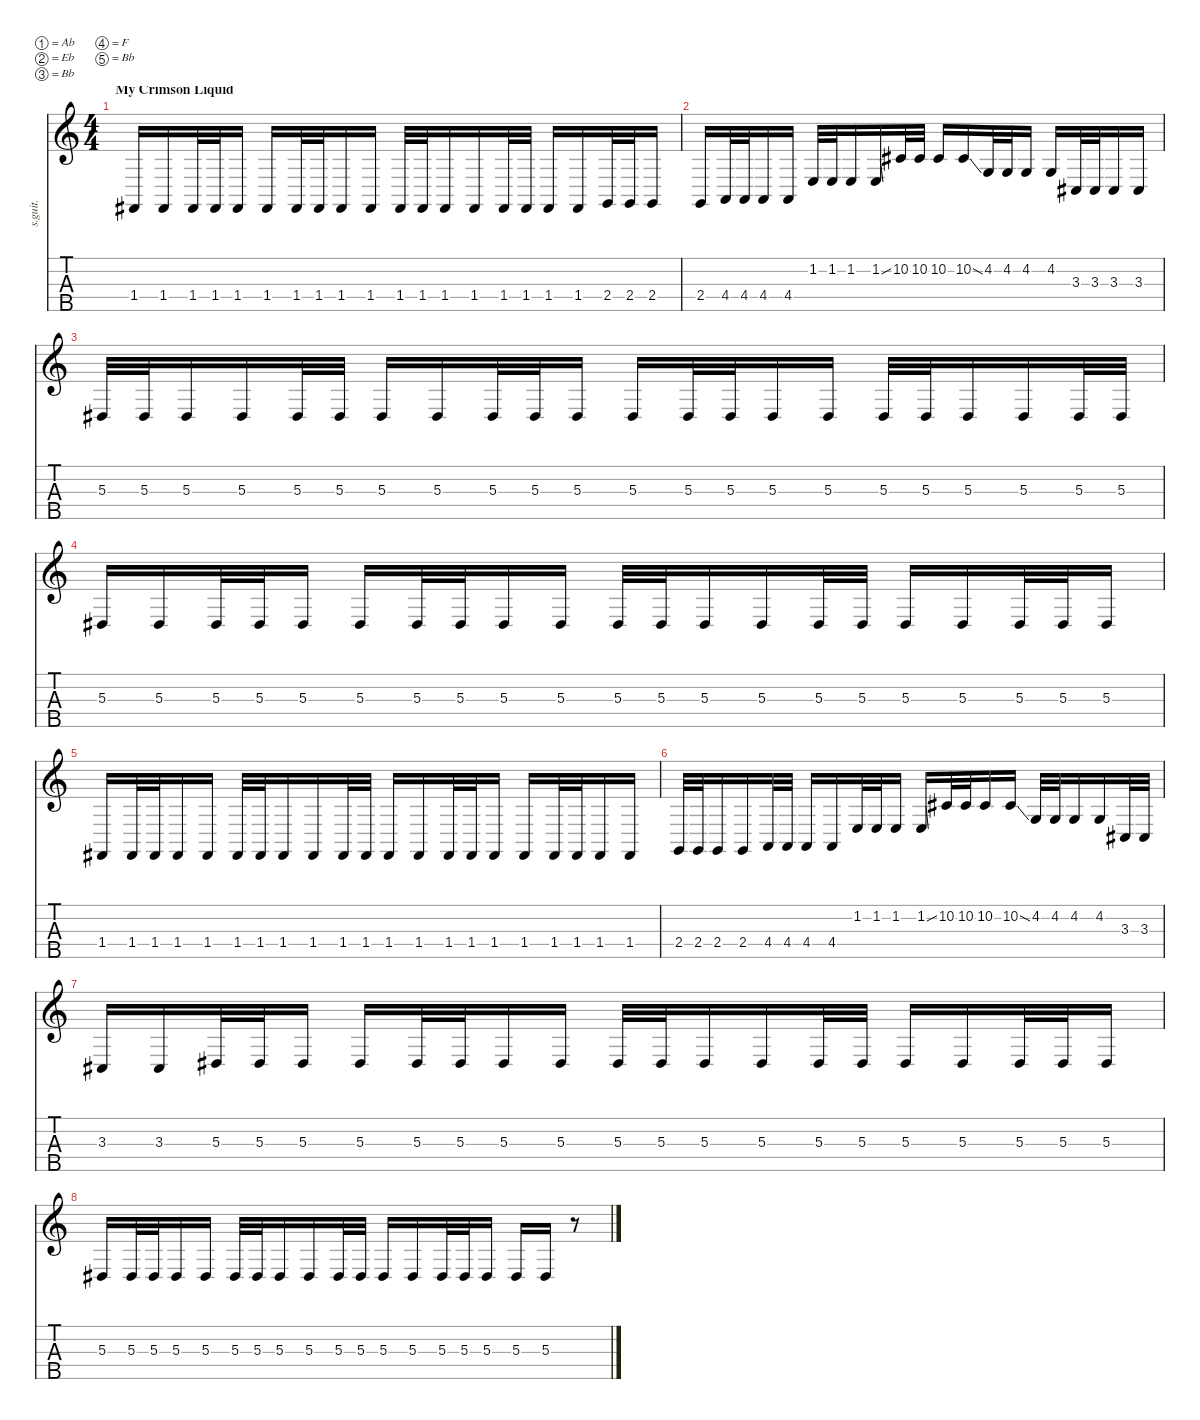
\defaultSystemsLayout 4
\hideDynamics
\bracketExtendMode nobrackets
\track ("Dick Lovgren (Bass)" "s.guit.") {instrument electricbasspick}
\staff {score tabs}
\tuning (Ab2 Eb2 Bb1 F1 Bb0)
\ts (4 4)
\section ("" "My Crimson Liquid")
\tempo (115 hide)
\clef g2
\ks c
1.4{acc #}.16{lyrics (0 "") lyrics (1 "") lyrics (2 "") lyrics (3 "") lyrics (4 "") dy f} 1.4{acc #}.16{lyrics (0 "") lyrics (1 "") lyrics (2 "") lyrics (3 "") lyrics (4 "")} 1.4{acc #}.32{lyrics (0 "") lyrics (1 "") lyrics (2 "") lyrics (3 "") lyrics (4 "")} 1.4{acc #}.32{lyrics (0 "") lyrics (1 "") lyrics (2 "") lyrics (3 "") lyrics (4 "")} 1.4{acc #}.16{lyrics (0 "") lyrics (1 "") lyrics (2 "") lyrics (3 "") lyrics (4 "")} 1.4{acc #}.16{lyrics (0 "") lyrics (1 "") lyrics (2 "") lyrics (3 "") lyrics (4 "")} 1.4{acc #}.32{lyrics (0 "") lyrics (1 "") lyrics (2 "") lyrics (3 "") lyrics (4 "")} 1.4{acc #}.32{lyrics (0 "") lyrics (1 "") lyrics (2 "") lyrics (3 "") lyrics (4 "")} 1.4{acc #}.16{lyrics (0 "") lyrics (1 "") lyrics (2 "") lyrics (3 "") lyrics (4 "")} 1.4{acc #}.16{lyrics (0 "") lyrics (1 "") lyrics (2 "") lyrics (3 "") lyrics (4 "")} 1.4{acc #}.32{lyrics (0 "") lyrics (1 "") lyrics (2 "") lyrics (3 "") lyrics (4 "")} 1.4{acc #}.32{lyrics (0 "") lyrics (1 "") lyrics (2 "") lyrics (3 "") lyrics (4 "")} 1.4{acc #}.16{lyrics (0 "") lyrics (1 "") lyrics (2 "") lyrics (3 "") lyrics (4 "")} 1.4{acc #}.16{lyrics (0 "") lyrics (1 "") lyrics (2 "") lyrics (3 "") lyrics (4 "")} 1.4{acc #}.32{lyrics (0 "") lyrics (1 "") lyrics (2 "") lyrics (3 "") lyrics (4 "")} 1.4{acc #}.32{lyrics (0 "") lyrics (1 "") lyrics (2 "") lyrics (3 "") lyrics (4 "")} 1.4{acc #}.16{lyrics (0 "") lyrics (1 "") lyrics (2 "") lyrics (3 "") lyrics (4 "")} 1.4{acc #}.16{lyrics (0 "") lyrics (1 "") lyrics (2 "") lyrics (3 "") lyrics (4 "")} 2.4.32{lyrics (0 "") lyrics (1 "") lyrics (2 "") lyrics (3 "") lyrics (4 "")} 2.4.32{lyrics (0 "") lyrics (1 "") lyrics (2 "") lyrics (3 "") lyrics (4 "")} 2.4.16{lyrics (0 "") lyrics (1 "") lyrics (2 "") lyrics (3 "") lyrics (4 "")} |
2.4.16{lyrics (0 "") lyrics (1 "") lyrics (2 "") lyrics (3 "") lyrics (4 "")} 4.4.32{lyrics (0 "") lyrics (1 "") lyrics (2 "") lyrics (3 "") lyrics (4 "")} 4.4.32{lyrics (0 "") lyrics (1 "") lyrics (2 "") lyrics (3 "") lyrics (4 "")} 4.4.16{lyrics (0 "") lyrics (1 "") lyrics (2 "") lyrics (3 "") lyrics (4 "")} 4.4.16{lyrics (0 "") lyrics (1 "") lyrics (2 "") lyrics (3 "") lyrics (4 "")} 1.2.32{lyrics (0 "") lyrics (1 "") lyrics (2 "") lyrics (3 "") lyrics (4 "")} 1.2.32{lyrics (0 "") lyrics (1 "") lyrics (2 "") lyrics (3 "") lyrics (4 "")} 1.2.16{lyrics (0 "") lyrics (1 "") lyrics (2 "") lyrics (3 "") lyrics (4 "")} 1.2{ss}.16{lyrics (0 "") lyrics (1 "") lyrics (2 "") lyrics (3 "") lyrics (4 "")} 10.2{acc #}.32{lyrics (0 "") lyrics (1 "") lyrics (2 "") lyrics (3 "") lyrics (4 "")} 10.2{acc #}.32{lyrics (0 "") lyrics (1 "") lyrics (2 "") lyrics (3 "") lyrics (4 "")} 10.2{acc #}.16{lyrics (0 "") lyrics (1 "") lyrics (2 "") lyrics (3 "") lyrics (4 "")} 10.2{ss acc #}.16{lyrics (0 "") lyrics (1 "") lyrics (2 "") lyrics (3 "") lyrics (4 "")} 4.2.32{lyrics (0 "") lyrics (1 "") lyrics (2 "") lyrics (3 "") lyrics (4 "")} 4.2.32{lyrics (0 "") lyrics (1 "") lyrics (2 "") lyrics (3 "") lyrics (4 "")} 4.2.16{lyrics (0 "") lyrics (1 "") lyrics (2 "") lyrics (3 "") lyrics (4 "")} 4.2.16{lyrics (0 "") lyrics (1 "") lyrics (2 "") lyrics (3 "") lyrics (4 "")} 3.3{acc #}.32{lyrics (0 "") lyrics (1 "") lyrics (2 "") lyrics (3 "") lyrics (4 "")} 3.3{acc #}.32{lyrics (0 "") lyrics (1 "") lyrics (2 "") lyrics (3 "") lyrics (4 "")} 3.3{acc #}.16{lyrics (0 "") lyrics (1 "") lyrics (2 "") lyrics (3 "") lyrics (4 "")} 3.3{acc #}.16{lyrics (0 "") lyrics (1 "") lyrics (2 "") lyrics (3 "") lyrics (4 "")} |
5.3{acc #}.32{lyrics (0 "") lyrics (1 "") lyrics (2 "") lyrics (3 "") lyrics (4 "")} 5.3{acc #}.32{lyrics (0 "") lyrics (1 "") lyrics (2 "") lyrics (3 "") lyrics (4 "")} 5.3{acc #}.16{lyrics (0 "") lyrics (1 "") lyrics (2 "") lyrics (3 "") lyrics (4 "")} 5.3{acc #}.16{lyrics (0 "") lyrics (1 "") lyrics (2 "") lyrics (3 "") lyrics (4 "")} 5.3{acc #}.32{lyrics (0 "") lyrics (1 "") lyrics (2 "") lyrics (3 "") lyrics (4 "")} 5.3{acc #}.32{lyrics (0 "") lyrics (1 "") lyrics (2 "") lyrics (3 "") lyrics (4 "")} 5.3{acc #}.16{lyrics (0 "") lyrics (1 "") lyrics (2 "") lyrics (3 "") lyrics (4 "")} 5.3{acc #}.16{lyrics (0 "") lyrics (1 "") lyrics (2 "") lyrics (3 "") lyrics (4 "")} 5.3{acc #}.32{lyrics (0 "") lyrics (1 "") lyrics (2 "") lyrics (3 "") lyrics (4 "")} 5.3{acc #}.32{lyrics (0 "") lyrics (1 "") lyrics (2 "") lyrics (3 "") lyrics (4 "")} 5.3{acc #}.16{lyrics (0 "") lyrics (1 "") lyrics (2 "") lyrics (3 "") lyrics (4 "")} 5.3{acc #}.16{lyrics (0 "") lyrics (1 "") lyrics (2 "") lyrics (3 "") lyrics (4 "")} 5.3{acc #}.32{lyrics (0 "") lyrics (1 "") lyrics (2 "") lyrics (3 "") lyrics (4 "")} 5.3{acc #}.32{lyrics (0 "") lyrics (1 "") lyrics (2 "") lyrics (3 "") lyrics (4 "")} 5.3{acc #}.16{lyrics (0 "") lyrics (1 "") lyrics (2 "") lyrics (3 "") lyrics (4 "")} 5.3{acc #}.16{lyrics (0 "") lyrics (1 "") lyrics (2 "") lyrics (3 "") lyrics (4 "")} 5.3{acc #}.32{lyrics (0 "") lyrics (1 "") lyrics (2 "") lyrics (3 "") lyrics (4 "")} 5.3{acc #}.32{lyrics (0 "") lyrics (1 "") lyrics (2 "") lyrics (3 "") lyrics (4 "")} 5.3{acc #}.16{lyrics (0 "") lyrics (1 "") lyrics (2 "") lyrics (3 "") lyrics (4 "")} 5.3{acc #}.16{lyrics (0 "") lyrics (1 "") lyrics (2 "") lyrics (3 "") lyrics (4 "")} 5.3{acc #}.32{lyrics (0 "") lyrics (1 "") lyrics (2 "") lyrics (3 "") lyrics (4 "")} 5.3{acc #}.32{lyrics (0 "") lyrics (1 "") lyrics (2 "") lyrics (3 "") lyrics (4 "")} |
5.3{acc #}.16{lyrics (0 "") lyrics (1 "") lyrics (2 "") lyrics (3 "") lyrics (4 "")} 5.3{acc #}.16{lyrics (0 "") lyrics (1 "") lyrics (2 "") lyrics (3 "") lyrics (4 "")} 5.3{acc #}.32{lyrics (0 "") lyrics (1 "") lyrics (2 "") lyrics (3 "") lyrics (4 "")} 5.3{acc #}.32{lyrics (0 "") lyrics (1 "") lyrics (2 "") lyrics (3 "") lyrics (4 "")} 5.3{acc #}.16{lyrics (0 "") lyrics (1 "") lyrics (2 "") lyrics (3 "") lyrics (4 "")} 5.3{acc #}.16{lyrics (0 "") lyrics (1 "") lyrics (2 "") lyrics (3 "") lyrics (4 "")} 5.3{acc #}.32{lyrics (0 "") lyrics (1 "") lyrics (2 "") lyrics (3 "") lyrics (4 "")} 5.3{acc #}.32{lyrics (0 "") lyrics (1 "") lyrics (2 "") lyrics (3 "") lyrics (4 "")} 5.3{acc #}.16{lyrics (0 "") lyrics (1 "") lyrics (2 "") lyrics (3 "") lyrics (4 "")} 5.3{acc #}.16{lyrics (0 "") lyrics (1 "") lyrics (2 "") lyrics (3 "") lyrics (4 "")} 5.3{acc #}.32{lyrics (0 "") lyrics (1 "") lyrics (2 "") lyrics (3 "") lyrics (4 "")} 5.3{acc #}.32{lyrics (0 "") lyrics (1 "") lyrics (2 "") lyrics (3 "") lyrics (4 "")} 5.3{acc #}.16{lyrics (0 "") lyrics (1 "") lyrics (2 "") lyrics (3 "") lyrics (4 "")} 5.3{acc #}.16{lyrics (0 "") lyrics (1 "") lyrics (2 "") lyrics (3 "") lyrics (4 "")} 5.3{acc #}.32{lyrics (0 "") lyrics (1 "") lyrics (2 "") lyrics (3 "") lyrics (4 "")} 5.3{acc #}.32{lyrics (0 "") lyrics (1 "") lyrics (2 "") lyrics (3 "") lyrics (4 "")} 5.3{acc #}.16{lyrics (0 "") lyrics (1 "") lyrics (2 "") lyrics (3 "") lyrics (4 "")} 5.3{acc #}.16{lyrics (0 "") lyrics (1 "") lyrics (2 "") lyrics (3 "") lyrics (4 "")} 5.3{acc #}.32{lyrics (0 "") lyrics (1 "") lyrics (2 "") lyrics (3 "") lyrics (4 "")} 5.3{acc #}.32{lyrics (0 "") lyrics (1 "") lyrics (2 "") lyrics (3 "") lyrics (4 "")} 5.3{acc #}.16{lyrics (0 "") lyrics (1 "") lyrics (2 "") lyrics (3 "") lyrics (4 "")} |
1.4{acc #}.16{lyrics (0 "") lyrics (1 "") lyrics (2 "") lyrics (3 "") lyrics (4 "")} 1.4{acc #}.32{lyrics (0 "") lyrics (1 "") lyrics (2 "") lyrics (3 "") lyrics (4 "")} 1.4{acc #}.32{lyrics (0 "") lyrics (1 "") lyrics (2 "") lyrics (3 "") lyrics (4 "")} 1.4{acc #}.16{lyrics (0 "") lyrics (1 "") lyrics (2 "") lyrics (3 "") lyrics (4 "")} 1.4{acc #}.16{lyrics (0 "") lyrics (1 "") lyrics (2 "") lyrics (3 "") lyrics (4 "")} 1.4{acc #}.32{lyrics (0 "") lyrics (1 "") lyrics (2 "") lyrics (3 "") lyrics (4 "")} 1.4{acc #}.32{lyrics (0 "") lyrics (1 "") lyrics (2 "") lyrics (3 "") lyrics (4 "")} 1.4{acc #}.16{lyrics (0 "") lyrics (1 "") lyrics (2 "") lyrics (3 "") lyrics (4 "")} 1.4{acc #}.16{lyrics (0 "") lyrics (1 "") lyrics (2 "") lyrics (3 "") lyrics (4 "")} 1.4{acc #}.32{lyrics (0 "") lyrics (1 "") lyrics (2 "") lyrics (3 "") lyrics (4 "")} 1.4{acc #}.32{lyrics (0 "") lyrics (1 "") lyrics (2 "") lyrics (3 "") lyrics (4 "")} 1.4{acc #}.16{lyrics (0 "") lyrics (1 "") lyrics (2 "") lyrics (3 "") lyrics (4 "")} 1.4{acc #}.16{lyrics (0 "") lyrics (1 "") lyrics (2 "") lyrics (3 "") lyrics (4 "")} 1.4{acc #}.32{lyrics (0 "") lyrics (1 "") lyrics (2 "") lyrics (3 "") lyrics (4 "")} 1.4{acc #}.32{lyrics (0 "") lyrics (1 "") lyrics (2 "") lyrics (3 "") lyrics (4 "")} 1.4{acc #}.16{lyrics (0 "") lyrics (1 "") lyrics (2 "") lyrics (3 "") lyrics (4 "")} 1.4{acc #}.16{lyrics (0 "") lyrics (1 "") lyrics (2 "") lyrics (3 "") lyrics (4 "")} 1.4{acc #}.32{lyrics (0 "") lyrics (1 "") lyrics (2 "") lyrics (3 "") lyrics (4 "")} 1.4{acc #}.32{lyrics (0 "") lyrics (1 "") lyrics (2 "") lyrics (3 "") lyrics (4 "")} 1.4{acc #}.16{lyrics (0 "") lyrics (1 "") lyrics (2 "") lyrics (3 "") lyrics (4 "")} 1.4{acc #}.16{lyrics (0 "") lyrics (1 "") lyrics (2 "") lyrics (3 "") lyrics (4 "")} |
2.4.32{lyrics (0 "") lyrics (1 "") lyrics (2 "") lyrics (3 "") lyrics (4 "")} 2.4.32{lyrics (0 "") lyrics (1 "") lyrics (2 "") lyrics (3 "") lyrics (4 "")} 2.4.16{lyrics (0 "") lyrics (1 "") lyrics (2 "") lyrics (3 "") lyrics (4 "")} 2.4.16{lyrics (0 "") lyrics (1 "") lyrics (2 "") lyrics (3 "") lyrics (4 "")} 4.4.32{lyrics (0 "") lyrics (1 "") lyrics (2 "") lyrics (3 "") lyrics (4 "")} 4.4.32{lyrics (0 "") lyrics (1 "") lyrics (2 "") lyrics (3 "") lyrics (4 "")} 4.4.16{lyrics (0 "") lyrics (1 "") lyrics (2 "") lyrics (3 "") lyrics (4 "")} 4.4.16{lyrics (0 "") lyrics (1 "") lyrics (2 "") lyrics (3 "") lyrics (4 "")} 1.2.32{lyrics (0 "") lyrics (1 "") lyrics (2 "") lyrics (3 "") lyrics (4 "")} 1.2.32{lyrics (0 "") lyrics (1 "") lyrics (2 "") lyrics (3 "") lyrics (4 "")} 1.2.16{lyrics (0 "") lyrics (1 "") lyrics (2 "") lyrics (3 "") lyrics (4 "")} 1.2{ss}.16{lyrics (0 "") lyrics (1 "") lyrics (2 "") lyrics (3 "") lyrics (4 "")} 10.2{acc #}.32{lyrics (0 "") lyrics (1 "") lyrics (2 "") lyrics (3 "") lyrics (4 "")} 10.2{acc #}.32{lyrics (0 "") lyrics (1 "") lyrics (2 "") lyrics (3 "") lyrics (4 "")} 10.2{acc #}.16{lyrics (0 "") lyrics (1 "") lyrics (2 "") lyrics (3 "") lyrics (4 "")} 10.2{ss acc #}.16{lyrics (0 "") lyrics (1 "") lyrics (2 "") lyrics (3 "") lyrics (4 "")} 4.2.32{lyrics (0 "") lyrics (1 "") lyrics (2 "") lyrics (3 "") lyrics (4 "")} 4.2.32{lyrics (0 "") lyrics (1 "") lyrics (2 "") lyrics (3 "") lyrics (4 "")} 4.2.16{lyrics (0 "") lyrics (1 "") lyrics (2 "") lyrics (3 "") lyrics (4 "")} 4.2.16{lyrics (0 "") lyrics (1 "") lyrics (2 "") lyrics (3 "") lyrics (4 "")} 3.3{acc #}.32{lyrics (0 "") lyrics (1 "") lyrics (2 "") lyrics (3 "") lyrics (4 "")} 3.3{acc #}.32{lyrics (0 "") lyrics (1 "") lyrics (2 "") lyrics (3 "") lyrics (4 "")} |
3.3{acc #}.16{lyrics (0 "") lyrics (1 "") lyrics (2 "") lyrics (3 "") lyrics (4 "")} 3.3{acc #}.16{lyrics (0 "") lyrics (1 "") lyrics (2 "") lyrics (3 "") lyrics (4 "")} 5.3{acc #}.32{lyrics (0 "") lyrics (1 "") lyrics (2 "") lyrics (3 "") lyrics (4 "")} 5.3{acc #}.32{lyrics (0 "") lyrics (1 "") lyrics (2 "") lyrics (3 "") lyrics (4 "")} 5.3{acc #}.16{lyrics (0 "") lyrics (1 "") lyrics (2 "") lyrics (3 "") lyrics (4 "")} 5.3{acc #}.16{lyrics (0 "") lyrics (1 "") lyrics (2 "") lyrics (3 "") lyrics (4 "")} 5.3{acc #}.32{lyrics (0 "") lyrics (1 "") lyrics (2 "") lyrics (3 "") lyrics (4 "")} 5.3{acc #}.32{lyrics (0 "") lyrics (1 "") lyrics (2 "") lyrics (3 "") lyrics (4 "")} 5.3{acc #}.16{lyrics (0 "") lyrics (1 "") lyrics (2 "") lyrics (3 "") lyrics (4 "")} 5.3{acc #}.16{lyrics (0 "") lyrics (1 "") lyrics (2 "") lyrics (3 "") lyrics (4 "")} 5.3{acc #}.32{lyrics (0 "") lyrics (1 "") lyrics (2 "") lyrics (3 "") lyrics (4 "")} 5.3{acc #}.32{lyrics (0 "") lyrics (1 "") lyrics (2 "") lyrics (3 "") lyrics (4 "")} 5.3{acc #}.16{lyrics (0 "") lyrics (1 "") lyrics (2 "") lyrics (3 "") lyrics (4 "")} 5.3{acc #}.16{lyrics (0 "") lyrics (1 "") lyrics (2 "") lyrics (3 "") lyrics (4 "")} 5.3{acc #}.32{lyrics (0 "") lyrics (1 "") lyrics (2 "") lyrics (3 "") lyrics (4 "")} 5.3{acc #}.32{lyrics (0 "") lyrics (1 "") lyrics (2 "") lyrics (3 "") lyrics (4 "")} 5.3{acc #}.16{lyrics (0 "") lyrics (1 "") lyrics (2 "") lyrics (3 "") lyrics (4 "")} 5.3{acc #}.16{lyrics (0 "") lyrics (1 "") lyrics (2 "") lyrics (3 "") lyrics (4 "")} 5.3{acc #}.32{lyrics (0 "") lyrics (1 "") lyrics (2 "") lyrics (3 "") lyrics (4 "")} 5.3{acc #}.32{lyrics (0 "") lyrics (1 "") lyrics (2 "") lyrics (3 "") lyrics (4 "")} 5.3{acc #}.16{lyrics (0 "") lyrics (1 "") lyrics (2 "") lyrics (3 "") lyrics (4 "")} |
5.3{acc #}.16{lyrics (0 "") lyrics (1 "") lyrics (2 "") lyrics (3 "") lyrics (4 "")} 5.3{acc #}.32{lyrics (0 "") lyrics (1 "") lyrics (2 "") lyrics (3 "") lyrics (4 "")} 5.3{acc #}.32{lyrics (0 "") lyrics (1 "") lyrics (2 "") lyrics (3 "") lyrics (4 "")} 5.3{acc #}.16{lyrics (0 "") lyrics (1 "") lyrics (2 "") lyrics (3 "") lyrics (4 "")} 5.3{acc #}.16{lyrics (0 "") lyrics (1 "") lyrics (2 "") lyrics (3 "") lyrics (4 "")} 5.3{acc #}.32{lyrics (0 "") lyrics (1 "") lyrics (2 "") lyrics (3 "") lyrics (4 "")} 5.3{acc #}.32{lyrics (0 "") lyrics (1 "") lyrics (2 "") lyrics (3 "") lyrics (4 "")} 5.3{acc #}.16{lyrics (0 "") lyrics (1 "") lyrics (2 "") lyrics (3 "") lyrics (4 "")} 5.3{acc #}.16{lyrics (0 "") lyrics (1 "") lyrics (2 "") lyrics (3 "") lyrics (4 "")} 5.3{acc #}.32{lyrics (0 "") lyrics (1 "") lyrics (2 "") lyrics (3 "") lyrics (4 "")} 5.3{acc #}.32{lyrics (0 "") lyrics (1 "") lyrics (2 "") lyrics (3 "") lyrics (4 "")} 5.3{acc #}.16{lyrics (0 "") lyrics (1 "") lyrics (2 "") lyrics (3 "") lyrics (4 "")} 5.3{acc #}.16{lyrics (0 "") lyrics (1 "") lyrics (2 "") lyrics (3 "") lyrics (4 "")} 5.3{acc #}.32{lyrics (0 "") lyrics (1 "") lyrics (2 "") lyrics (3 "") lyrics (4 "")} 5.3{acc #}.32{lyrics (0 "") lyrics (1 "") lyrics (2 "") lyrics (3 "") lyrics (4 "")} 5.3{acc #}.16{lyrics (0 "") lyrics (1 "") lyrics (2 "") lyrics (3 "") lyrics (4 "")} 5.3{acc #}.16{lyrics (0 "") lyrics (1 "") lyrics (2 "") lyrics (3 "") lyrics (4 "")} 5.3{acc #}.16{lyrics (0 "") lyrics (1 "") lyrics (2 "") lyrics (3 "") lyrics (4 "")} r.8
